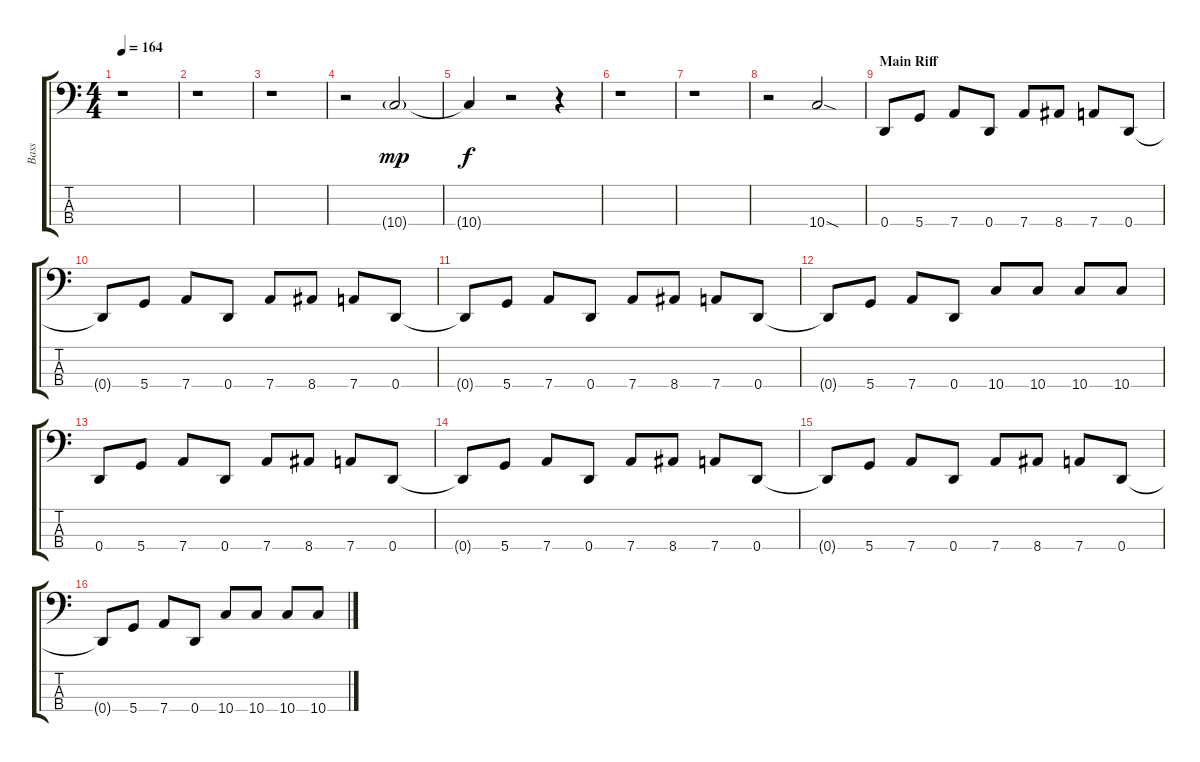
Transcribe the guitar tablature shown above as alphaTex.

\track ("Bass" "Bass") {instrument electricbassfinger}
\staff {score tabs}
\tuning (G2 D2 A1 D1) {hide}
\ts (4 4)
\tempo 164
\clef f4
\ks c
r.1{dy mp instrument electricbassfinger} |
r.1 |
r.1 |
r.2 10.4{g}.2 |
10.4{t}.4{dy f} r.2 r.4 |
r.1 |
r.1 |
r.2 10.4{sod}.2 |
\section ("" "Main Riff")
0.4.8 5.4.8 7.4.8 0.4.8 7.4.8 8.4.8 7.4.8 0.4.8 |
0.4{t}.8 5.4.8 7.4.8 0.4.8 7.4.8 8.4.8 7.4.8 0.4.8 |
0.4{t}.8 5.4.8 7.4.8 0.4.8 7.4.8 8.4.8 7.4.8 0.4.8 |
0.4{t}.8 5.4.8 7.4.8 0.4.8 10.4.8 10.4.8 10.4.8 10.4.8 |
0.4.8 5.4.8 7.4.8 0.4.8 7.4.8 8.4.8 7.4.8 0.4.8 |
0.4{t}.8 5.4.8 7.4.8 0.4.8 7.4.8 8.4.8 7.4.8 0.4.8 |
0.4{t}.8 5.4.8 7.4.8 0.4.8 7.4.8 8.4.8 7.4.8 0.4.8 |
0.4{t}.8 5.4.8 7.4.8 0.4.8 10.4.8 10.4.8 10.4.8 10.4.8
